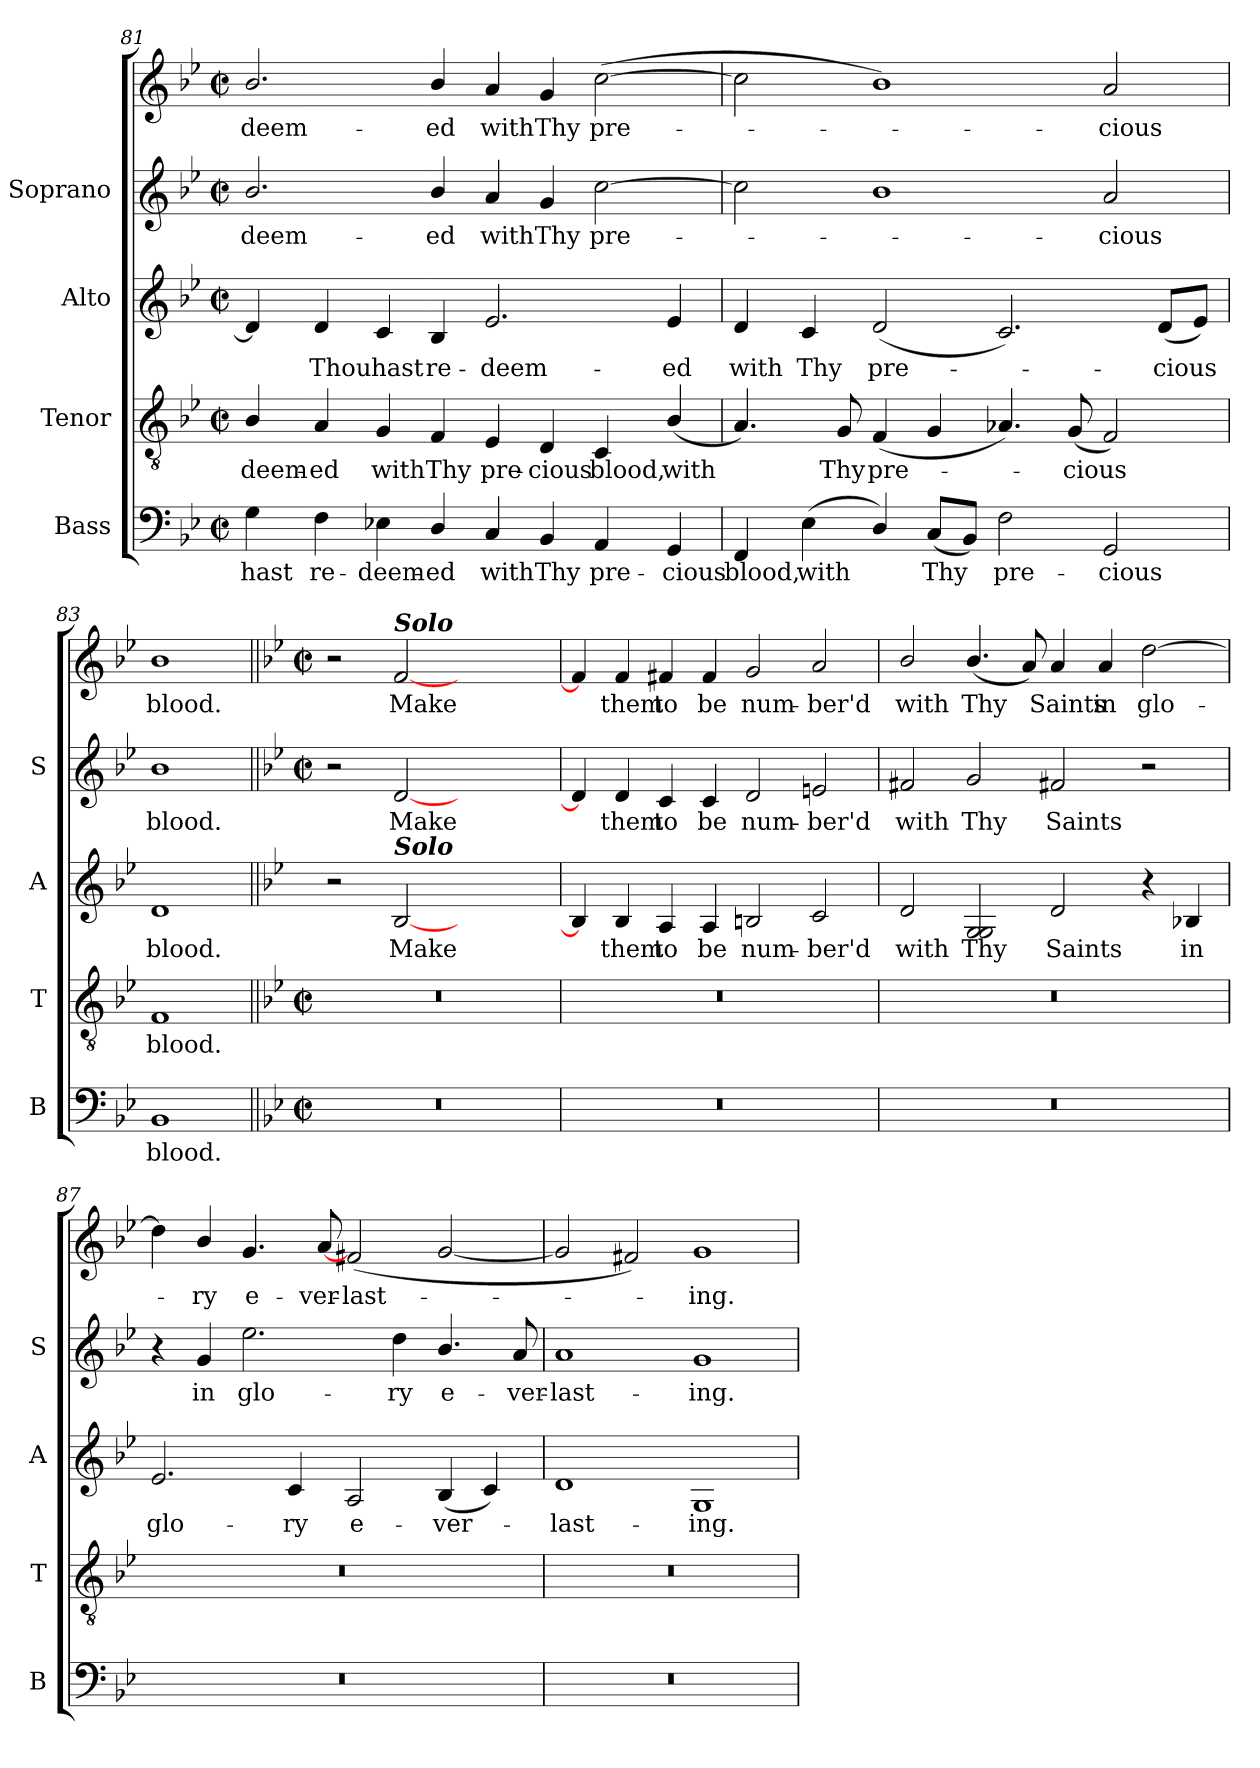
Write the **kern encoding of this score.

**kern	**text	**kern	**text	**kern	**text	**kern	**text	**kern	**text
*part4	*part4	*part3	*part3	*part2	*part2	*part1	*part1	*part1	*part1
*staff5	*staff5	*staff4	*staff4	*staff3	*staff3	*staff2	*staff2	*staff1	*staff1
*I"Bass	*	*I"Tenor	*	*I"Alto	*	*I"Soprano	*	*	*
*I'B	*	*I'T	*	*I'A	*	*I'S	*	*	*
!!LO:LB:g=z
*clefF4	*	*clefGv2	*	*clefG2	*	*clefG2	*	*clefG2	*
*k[b-e-]	*	*k[b-e-]	*	*k[b-e-]	*	*k[b-e-]	*	*k[b-e-]	*
*B-:	*	*B-:	*	*B-:	*	*B-:	*	*B-:	*
*M4/2	*	*M4/2	*	*M4/2	*	*M4/2	*	*M4/2	*
*met(c|)	*	*met(c|)	*	*met(c|)	*	*met(c|)	*	*met(c|)	*
=81	=81	=81	=81	=81	=81	=81	=81	=81	=81
!	!LO:LY:b	!	!LO:LY:b	!	!	!	!LO:LY:b	!	!LO:LY:b
4G	hast	4B-/	-deem-	4d]	.	2.b-/	-deem-	2.b-/	-deem-
!	!LO:LY:b	!	!LO:LY:b	!	!LO:LY:b	!	!	!	!
4F	re-	4A/	-ed	4d	Thou	.	.	.	.
!	!LO:LY:b	!	!LO:LY:b	!	!LO:LY:b	!	!	!	!
4E-X	-deem-	4G	with	4c	hast	.	.	.	.
!	!LO:LY:b	!	!LO:LY:b	!	!LO:LY:b	!	!LO:LY:b	!	!LO:LY:b
4D/	-ed	4F	Thy	4B-	re-	4b-/	-ed	4b-/	-ed
!	!LO:LY:b	!	!LO:LY:b	!	!LO:LY:b	!	!LO:LY:b	!	!LO:LY:b
4C/	with	4E-	pre-	2.e-	-deem-	4a/	with	4a/	with
!	!LO:LY:b	!	!LO:LY:b	!	!	!	!LO:LY:b	!	!LO:LY:b
4BB-	Thy	4D	-cious	.	.	4g	Thy	4g	Thy
!	!LO:LY:b	!	!LO:LY:b	!	!	!	!LO:LY:b	!	!LO:LY:b
4AA	pre-	4C	blood,	.	.	[2cc	pre-	(>[2cc	pre-
!	!LO:LY:b	!	!LO:LY:b	!	!LO:LY:b	!	!	!	!
4GG	-cious	(<4B-/	with	4e-	-ed	.	.	.	.
=82	=82	=82	=82	=82	=82	=82	=82	=82	=82
!	!LO:LY:b	!	!	!	!LO:LY:b	!	!	!	!
4FF	blood,	4.A/)	.	4d	with	2cc]	.	2cc]	.
!	!LO:LY:b	!	!	!	!LO:LY:b	!	!	!	!
(<4E-	with	.	.	4c	Thy	.	.	.	.
!	!	!	!LO:LY:b	!	!	!	!	!	!
.	.	8G	Thy	.	.	.	.	.	.
!	!	!	!LO:LY:b	!	!LO:LY:b	!	!	!	!
4D/)	.	(<4F	pre-	(<2d	pre-	1b-	.	1b-)	.
!	!LO:LY:b	!	!	!	!	!	!	!	!
(<8CL	Thy	4G	.	.	.	.	.	.	.
8BB-J)	.	.	.	.	.	.	.	.	.
!	!LO:LY:b	!	!	!	!	!	!	!	!
2F	pre-	4.A-X/)	.	2.c)	.	.	.	.	.
!	!	!	!LO:LY:b	!	!	!	!	!	!
.	.	(<8G	cious	.	.	.	.	.	.
!	!LO:LY:b	!	!	!	!	!	!LO:LY:b	!	!LO:LY:b
2GG	-cious	2F)	.	.	.	2a	cious	2a	cious
!	!	!	!	!	!LO:LY:b	!	!	!	!
.	.	.	.	(<8dL	cious	.	.	.	.
.	.	.	.	8e-J)	.	.	.	.	.
=83	=83	=83	=83	=83	=83	=83	=83	=83	=83
!	!LO:LY:b	!	!LO:LY:b	!	!LO:LY:b	!	!LO:LY:b	!	!LO:LY:b
1BB-	blood.	1F	blood.	1d	blood.	1b-	blood.	1b-	blood.
!!LO:LB:g=z
=84||	=84||	=84||	=84||	=84||	=84||	=84||	=84||	=84||	=84||
*	*	*	*	*	*	*k[b-e-]	*	*k[b-e-]	*
*	*	*	*	*	*	*B-:	*	*B-:	*
*M4/2	*	*M4/2	*	*	*	*M4/2	*	*M4/2	*
*met(c|)	*	*met(c|)	*	*	*	*met(c|)	*	*met(c|)	*
0r	.	0r	.	2r	.	2r	.	2r	.
!	!	!	!	!	!	!	!	!LO:TX:a:Bi:t=Solo	!
!	!	!	!	!LO:TX:a:Bi:t=Solo	!	!	!	!	!
!	!	!	!	!	!LO:LY:b	!	!LO:LY:b	!	!LO:LY:b
.	.	.	.	[2B-	Make	[2d	Make	[2f	Make
.	.	.	.	1ryy	.	1ryy	.	1ryy	.
=85	=85	=85	=85	=85	=85	=85	=85	=85	=85
0r	.	0r	.	4B-]	.	4d]	.	4f]	.
!	!	!	!	!	!LO:LY:b	!	!LO:LY:b	!	!LO:LY:b
.	.	.	.	4B-	them	4d	them	4f	them
!	!	!	!	!	!LO:LY:b	!	!LO:LY:b	!	!LO:LY:b
.	.	.	.	4A	to	4c	to	4f#X	to
!	!	!	!	!	!LO:LY:b	!	!LO:LY:b	!	!LO:LY:b
.	.	.	.	4A	be	4c	be	4f#	be
!	!	!	!	!	!LO:LY:b	!	!LO:LY:b	!	!LO:LY:b
.	.	.	.	2Bn	num-	2d	num-	2g	num-
!	!	!	!	!	!LO:LY:b	!	!LO:LY:b	!	!LO:LY:b
.	.	.	.	2c	-ber'd	2en	-ber'd	2a	-ber'd
=86	=86	=86	=86	=86	=86	=86	=86	=86	=86
!	!	!	!	!	!LO:LY:b	!	!LO:LY:b	!	!LO:LY:b
0r	.	0r	.	2d	with	2f#X	with	2b-/	with
!	!	!	!	!	!LO:LY:b	!	!LO:LY:b	!	!LO:LY:b
.	.	.	.	2G 2G	Thy	2g	Thy	(<4.b-/	Thy
.	.	.	.	.	.	.	.	8a)	.
!	!	!	!	!	!LO:LY:b	!	!LO:LY:b	!	!LO:LY:b
.	.	.	.	2d	Saints	2f#X	Saints	4a	Saints
!	!	!	!	!	!	!	!	!	!LO:LY:b
.	.	.	.	.	.	.	.	4a	in
!	!	!	!	!	!	!	!	!	!LO:LY:b
.	.	.	.	4r	.	2r	.	[2dd	glo-
!	!	!	!	!	!LO:LY:b	!	!	!	!
.	.	.	.	4B-X	in	.	.	.	.
=87	=87	=87	=87	=87	=87	=87	=87	=87	=87
!	!	!	!	!	!LO:LY:b	!	!	!	!
0r	.	0r	.	2.e-	glo-	4r	.	4dd]	.
!	!	!	!	!	!	!	!LO:LY:b	!	!LO:LY:b
.	.	.	.	.	.	4g	in	4b-/	ry
!	!	!	!	!	!	!	!LO:LY:b	!	!LO:LY:b
.	.	.	.	.	.	2.ee-	glo-	4.g	e-
!	!	!	!	!	!LO:LY:b	!	!	!	!
.	.	.	.	4c	-ry	.	.	.	.
!	!	!	!	!	!	!	!	!	!LO:LY:b
.	.	.	.	.	.	.	.	[8a/	-ver-
!	!	!	!	!	!LO:LY:b	!	!	!	!LO:LY:b
.	.	.	.	2A	e-	.	.	(<2f#X	-last-
!	!	!	!	!	!	!	!LO:LY:b	!	!
.	.	.	.	.	.	4dd	-ry	.	.
!	!	!	!	!	!LO:LY:b	!	!LO:LY:b	!	!
.	.	.	.	(<4B-	-ver-	4.b-/	e-	[2g	.
.	.	.	.	4c)	.	.	.	.	.
!	!	!	!	!	!	!	!LO:LY:b	!	!
.	.	.	.	.	.	8a/	-ver-	.	.
=88	=88	=88	=88	=88	=88	=88	=88	=88	=88
!	!	!	!	!	!LO:LY:b	!	!LO:LY:b	!	!
0r	.	0r	.	1d	last-	1a	last-	2g]	.
.	.	.	.	.	.	.	.	2f#X)	.
!	!	!	!	!	!LO:LY:b	!	!LO:LY:b	!	!LO:LY:b
.	.	.	.	1G	-ing.	1g	-ing.	1g	-ing.
=	=	=	=	=	=	=	=	=	=
*-	*-	*-	*-	*-	*-	*-	*-	*-	*-
